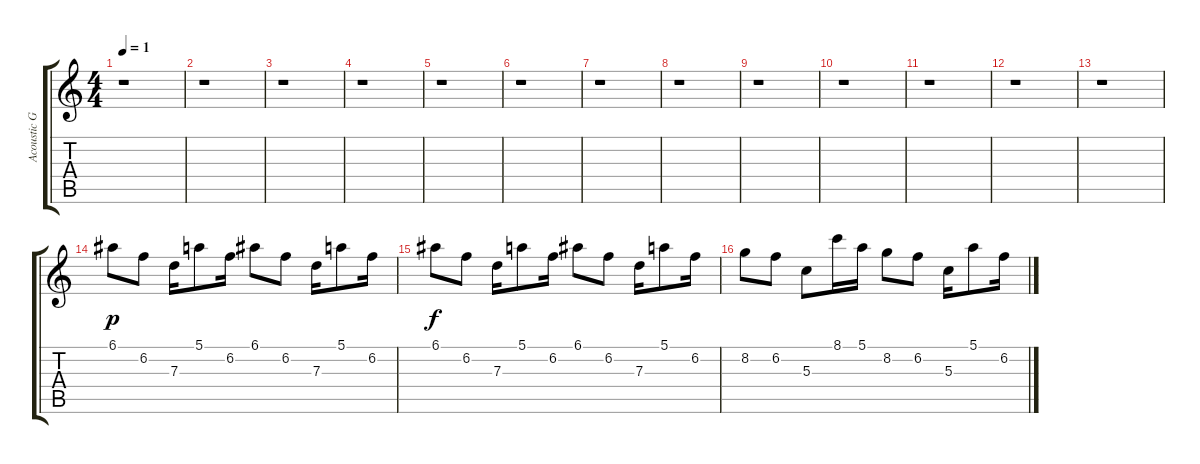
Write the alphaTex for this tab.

\track ("Acoustic Guitar" "Acoustic G") {instrument acousticguitarsteel}
\staff {score tabs}
\tuning (E4 B3 G3 D3 A2 E2) {hide}
\ts (4 4)
\tempo 1
\clef g2
\ks c
r.1{dy p} |
r.1 |
r.1 |
r.1 |
r.1 |
r.1 |
r.1 |
r.1 |
r.1 |
r.1 |
r.1 |
r.1 |
r.1 |
6.1.8 6.2.8 7.3.16 5.1.8 6.2.16 6.1.8 6.2.8 7.3.16 5.1.8 6.2.16 |
6.1.8{dy f} 6.2.8 7.3.16 5.1.8 6.2.16 6.1.8 6.2.8 7.3.16 5.1.8 6.2.16 |
8.2.8 6.2.8 5.3.8 8.1.16 5.1.16 8.2.8 6.2.8 5.3.16 5.1.8 6.2.16
